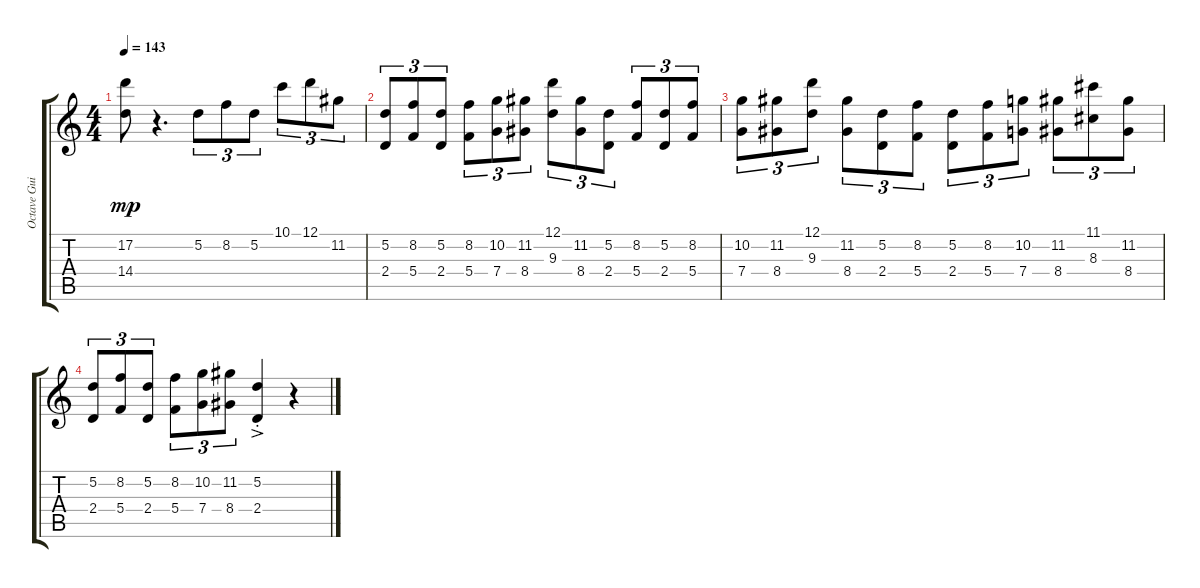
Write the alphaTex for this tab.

\track ("Octave Guitar" "Octave Gui") {instrument distortionguitar}
\staff {score tabs}
\tuning (D4 A3 F3 C3 G2 D2) {hide}
\ts (4 4)
\tempo 143
\clef g2
\ks c
(17.2 14.4).8{dy mp} r.4{d} 5.2.8{tu (3 2)} 8.2.8{tu (3 2)} 5.2.8{tu (3 2)} 10.1.8{tu (3 2)} 12.1.8{tu (3 2)} 11.2.8{tu (3 2)} |
(5.2 2.4).8{tu (3 2)} (8.2 5.4).8{tu (3 2)} (5.2 2.4).8{tu (3 2)} (8.2 5.4).8{tu (3 2)} (10.2 7.4).8{tu (3 2)} (11.2 8.4).8{tu (3 2)} (12.1 9.3).8{tu (3 2)} (11.2 8.4).8{tu (3 2)} (5.2 2.4).8{tu (3 2)} (8.2 5.4).8{tu (3 2)} (5.2 2.4).8{tu (3 2)} (8.2 5.4).8{tu (3 2)} |
(10.2 7.4).8{tu (3 2)} (11.2 8.4).8{tu (3 2)} (12.1 9.3).8{tu (3 2)} (11.2 8.4).8{tu (3 2)} (5.2 2.4).8{tu (3 2)} (8.2 5.4).8{tu (3 2)} (5.2 2.4).8{tu (3 2)} (8.2 5.4).8{tu (3 2)} (10.2 7.4).8{tu (3 2)} (11.2 8.4).8{tu (3 2)} (11.1 8.3).8{tu (3 2)} (11.2 8.4).8{tu (3 2)} |
(5.2 2.4).8{tu (3 2)} (8.2 5.4).8{tu (3 2)} (5.2 2.4).8{tu (3 2)} (8.2 5.4).8{tu (3 2)} (10.2 7.4).8{tu (3 2)} (11.2 8.4).8{tu (3 2)} (5.2{ac st} 2.4{ac st}).4 r.4
